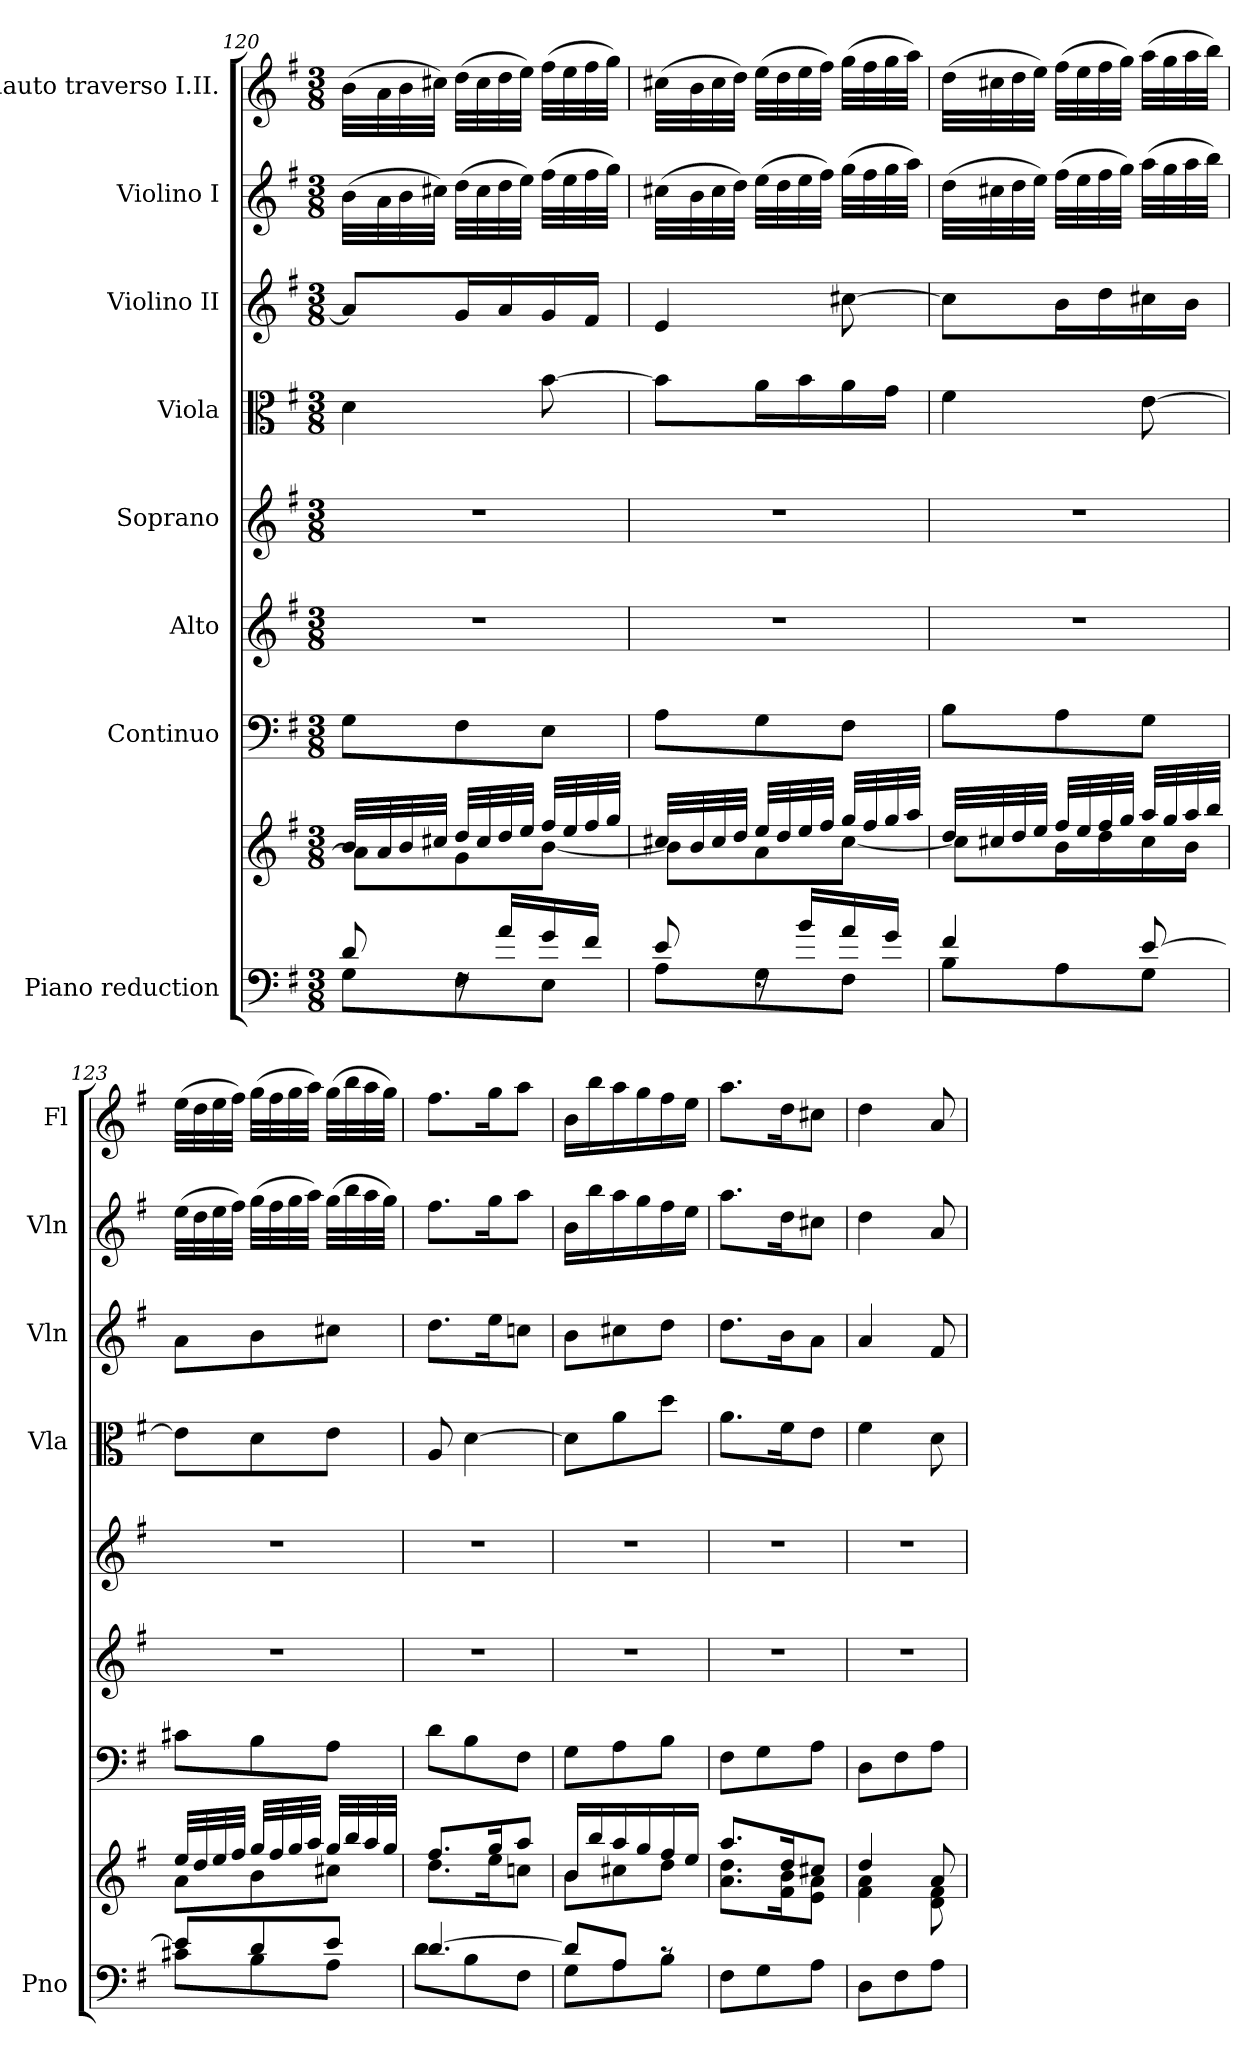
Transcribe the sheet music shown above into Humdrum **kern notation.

**kern	**kern	**kern	**kern	**kern	**kern	**kern	**kern	**kern
*part8	*part8	*part7	*part6	*part5	*part4	*part3	*part2	*part1
*staff9	*staff8	*staff7	*staff6	*staff5	*staff4	*staff3	*staff2	*staff1
*I"Piano reduction	*	*I"Continuo	*I"Alto	*I"Soprano	*I"Viola	*I"Violino II	*I"Violino I	*I"Flauto traverso I.II.
*I'Pno	*	*	*	*	*I'Vla	*I'Vln	*I'Vln	*I'Fl
!!LO:LB:g=z
*clefF4	*clefG2	*clefF4	*clefG2	*clefG2	*clefC3	*clefG2	*clefG2	*clefG2
*k[f#]	*k[f#]	*k[f#]	*k[f#]	*k[f#]	*k[f#]	*k[f#]	*k[f#]	*k[f#]
*M3/8	*M3/8	*M3/8	*M3/8	*M3/8	*M3/8	*M3/8	*M3/8	*M3/8
=120	=120	=120	=120	=120	=120	=120	=120	=120
*^	*^	*	*	*	*	*	*	*
8d/	8G\L	32b/LLL	8a\L]	8G\L	4.r	4.r	4d\	8a/L]	(>32b\LLL	(>32b\LLL
.	.	32a/	.	.	.	.	.	.	32a\	32a\
.	.	32b/	.	.	.	.	.	.	32b\	32b\
.	.	32cc#X/JJJ	.	.	.	.	.	.	32cc#X\JJJ)	32cc#X\JJJ)
16rF	8F#\	32dd/LLL	8g\	8F#\	.	.	.	16g/L	(>32dd\LLL	(>32dd\LLL
.	.	32cc#/	.	.	.	.	.	.	32cc#\	32cc#\
16a/LL	.	32dd/	.	.	.	.	.	16a/	32dd\	32dd\
.	.	32ee/JJJ	.	.	.	.	.	.	32ee\JJJ)	32ee\JJJ)
16g/	8E\J	32ff#/LLL	[8b\J	8E\J	.	.	[8b\	16g/	(>32ff#\LLL	(>32ff#\LLL
.	.	32ee/	.	.	.	.	.	.	32ee\	32ee\
16f#/JJ	.	32ff#/	.	.	.	.	.	16f#/JJ	32ff#\	32ff#\
.	.	32gg/JJJ	.	.	.	.	.	.	32gg\JJJ)	32gg\JJJ)
=121	=121	=121	=121	=121	=121	=121	=121	=121	=121	=121
8e/	8A\L	32cc#X/LLL	8b\L]	8A\L	4.r	4.r	8b\L]	4e/	(>32cc#X\LLL	(>32cc#X\LLL
.	.	32b/	.	.	.	.	.	.	32b\	32b\
.	.	32cc#/	.	.	.	.	.	.	32cc#\	32cc#\
.	.	32dd/JJJ	.	.	.	.	.	.	32dd\JJJ)	32dd\JJJ)
16rF	8G\	32ee/LLL	8a\	8G\	.	.	16a\L	.	(>32ee\LLL	(>32ee\LLL
.	.	32dd/	.	.	.	.	.	.	32dd\	32dd\
16b/LL	.	32ee/	.	.	.	.	16b\	.	32ee\	32ee\
.	.	32ff#/JJJ	.	.	.	.	.	.	32ff#\JJJ)	32ff#\JJJ)
16a/	8F#\J	32gg/LLL	[8cc#\J	8F#\J	.	.	16a\	[8cc#X\	(>32gg\LLL	(>32gg\LLL
.	.	32ff#/	.	.	.	.	.	.	32ff#\	32ff#\
16g/JJ	.	32gg/	.	.	.	.	16g\JJ	.	32gg\	32gg\
.	.	32aa/JJJ	.	.	.	.	.	.	32aa\JJJ)	32aa\JJJ)
=122	=122	=122	=122	=122	=122	=122	=122	=122	=122	=122
4f#/	8B\L	32dd/LLL	8cc#\L]	8B\L	4.r	4.r	4f#\	8cc#\L]	(>32dd\LLL	(>32dd\LLL
.	.	32cc#X/	.	.	.	.	.	.	32cc#X\	32cc#X\
.	.	32dd/	.	.	.	.	.	.	32dd\	32dd\
.	.	32ee/JJJ	.	.	.	.	.	.	32ee\JJJ)	32ee\JJJ)
.	8A\	32ff#/LLL	16b\L	8A\	.	.	.	16b\L	(>32ff#\LLL	(>32ff#\LLL
.	.	32ee/	.	.	.	.	.	.	32ee\	32ee\
.	.	32ff#/	16dd\	.	.	.	.	16dd\	32ff#\	32ff#\
.	.	32gg/JJJ	.	.	.	.	.	.	32gg\JJJ)	32gg\JJJ)
[8e/	8G\J	32aa/LLL	16cc#\	8G\J	.	.	[8e\	16cc#X\	(>32aa\LLL	(>32aa\LLL
.	.	32gg/	.	.	.	.	.	.	32gg\	32gg\
.	.	32aa/	16b\JJ	.	.	.	.	16b\JJ	32aa\	32aa\
.	.	32bb/JJJ	.	.	.	.	.	.	32bb\JJJ)	32bb\JJJ)
=123	=123	=123	=123	=123	=123	=123	=123	=123	=123	=123
8e/L]	8c#X\L	32ee/LLL	8a\L	8c#X\L	4.r	4.r	8e\L]	8a\L	(>32ee\LLL	(>32ee\LLL
.	.	32dd/	.	.	.	.	.	.	32dd\	32dd\
.	.	32ee/	.	.	.	.	.	.	32ee\	32ee\
.	.	32ff#/JJJ	.	.	.	.	.	.	32ff#\JJJ)	32ff#\JJJ)
8d/	8B\	32gg/LLL	8b\	8B\	.	.	8d\	8b\	(>32gg\LLL	(>32gg\LLL
.	.	32ff#/	.	.	.	.	.	.	32ff#\	32ff#\
.	.	32gg/	.	.	.	.	.	.	32gg\	32gg\
.	.	32aa/JJJ	.	.	.	.	.	.	32aa\JJJ)	32aa\JJJ)
8e/J	8A\J	32gg/LLL	8cc#X\J	8A\J	.	.	8e\J	8cc#X\J	(>32gg\LLL	(>32gg\LLL
.	.	32bb/	.	.	.	.	.	.	32bb\	32bb\
.	.	32aa/	.	.	.	.	.	.	32aa\	32aa\
.	.	32gg/JJJ	.	.	.	.	.	.	32gg\JJJ)	32gg\JJJ)
=124	=124	=124	=124	=124	=124	=124	=124	=124	=124	=124
[4.d/	8d\L	8.ff#/L	8.dd\L	8d\L	4.r	4.r	8A/	8.dd\L	8.ff#\L	8.ff#\L
.	8B\	.	.	8B\	.	.	[4d\	.	.	.
.	.	16gg/K	16ee\K	.	.	.	.	16ee\K	16gg\K	16gg\K
.	8F#\J	8aa/J	8ccn\J	8F#\J	.	.	.	8ccn\J	8aa\J	8aa\J
!!LO:PB:g=z
=125	=125	=125	=125	=125	=125	=125	=125	=125	=125	=125
8d/L]	8G\L	16b/LL	8b\L	8G\L	4.r	4.r	8d\L]	8b\L	16b\LL	16b\LL
.	.	16bb/	.	.	.	.	.	.	16bb\	16bb\
8A/J	8A\	16aa/	8cc#X\	8A\	.	.	8a\	8cc#X\	16aa\	16aa\
.	.	16gg/	.	.	.	.	.	.	16gg\	16gg\
8rc	8B\J	16ff#/	8dd\J	8B\J	.	.	8dd\J	8dd\J	16ff#\	16ff#\
.	.	16ee/JJ	.	.	.	.	.	.	16ee\JJ	16ee\JJ
*v	*v	*	*	*	*	*	*	*	*	*
=126	=126	=126	=126	=126	=126	=126	=126	=126	=126
8F#\L	8.aa/L	8.a\ 8.dd\L	8F#\L	4.r	4.r	8.a\L	8.dd\L	8.aa\L	8.aa\L
8G\	.	.	8G\	.	.	.	.	.	.
.	16dd/K	16f#\ 16b\K	.	.	.	16f#\K	16b\K	16dd\K	16dd\K
8A\J	8cc#X/J	8e\ 8a\J	8A\J	.	.	8e\J	8a\J	8cc#X\J	8cc#X\J
=127	=127	=127	=127	=127	=127	=127	=127	=127	=127
8D\L	4dd/	4f#\ 4a\	8D\L	4.r	4.r	4f#\	4a/	4dd\	4dd\
8F#\	.	.	8F#\	.	.	.	.	.	.
8A\J	8a/	8d\ 8f#\	8A\J	.	.	8d\	8f#/	8a/	8a/
*	*v	*v	*	*	*	*	*	*	*
=	=	=	=	=	=	=	=	=
*-	*-	*-	*-	*-	*-	*-	*-	*-
